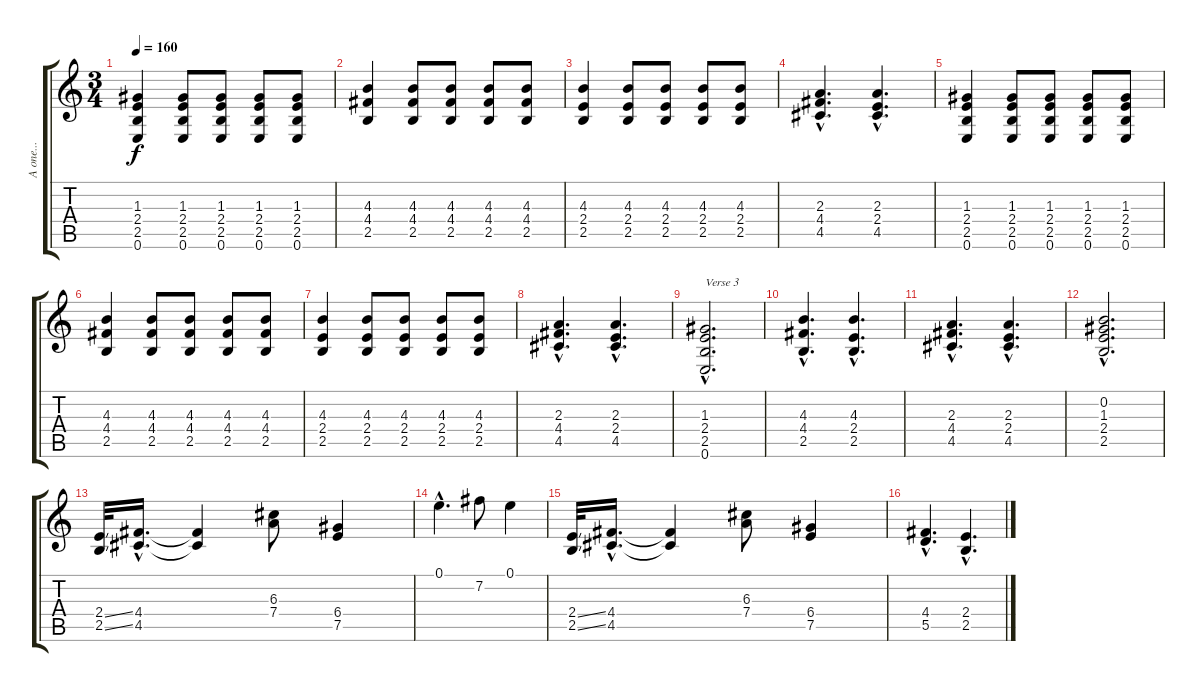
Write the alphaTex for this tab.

\track ("A one..." "A one...") {instrument acousticguitarsteel}
\staff {score tabs}
\tuning (E4 B3 G3 D3 A2 E2) {hide}
\ts (3 4)
\tempo 160
\clef g2
\ks c
(1.3 2.4 2.5 0.6).4{dy f} (1.3 2.4 2.5 0.6).8 (1.3 2.4 2.5 0.6).8 (1.3 2.4 2.5 0.6).8 (1.3 2.4 2.5 0.6).8 |
(4.3 4.4 2.5).4 (4.3 4.4 2.5).8 (4.3 4.4 2.5).8 (4.3 4.4 2.5).8 (4.3 4.4 2.5).8 |
(4.3 2.4 2.5).4 (4.3 2.4 2.5).8 (4.3 2.4 2.5).8 (4.3 2.4 2.5).8 (4.3 2.4 2.5).8 |
(2.3{hac} 4.4{hac} 4.5{hac}).4{d} (2.3{hac} 2.4{hac} 4.5{hac}).4{d} |
(1.3 2.4 2.5 0.6).4 (1.3 2.4 2.5 0.6).8 (1.3 2.4 2.5 0.6).8 (1.3 2.4 2.5 0.6).8 (1.3 2.4 2.5 0.6).8 |
(4.3 4.4 2.5).4 (4.3 4.4 2.5).8 (4.3 4.4 2.5).8 (4.3 4.4 2.5).8 (4.3 4.4 2.5).8 |
(4.3 2.4 2.5).4 (4.3 2.4 2.5).8 (4.3 2.4 2.5).8 (4.3 2.4 2.5).8 (4.3 2.4 2.5).8 |
(2.3{hac} 4.4{hac} 4.5{hac}).4{d} (2.3{hac} 2.4{hac} 4.5{hac}).4{d} |
(1.3{hac} 2.4{hac} 2.5{hac} 0.6{hac}).2{d txt "Verse 3"} |
(4.3{hac} 4.4{hac} 2.5{hac}).4{d} (4.3{hac} 2.4{hac} 2.5{hac}).4{d} |
(2.3{hac} 4.4{hac} 4.5{hac}).4{d} (2.3{hac} 2.4{hac} 4.5{hac}).4{d} |
(0.2{hac} 1.3{hac} 2.4{hac} 2.5{hac}).2{d} |
(2.4{ss} 2.5{ss}).32 (4.4{hac} 4.5{hac}).16{d} (4.4{t} 4.5{t}).4 (6.3 7.4).8 (6.4 7.5).4 |
0.1{hac}.4{d} 7.2.8 0.1.4 |
(2.4{ss} 2.5{ss}).32 (4.4{hac} 4.5{hac}).16{d} (4.4{t} 4.5{t}).4 (6.3 7.4).8 (6.4 7.5).4 |
(4.4{hac} 5.5{hac}).4{d} (2.4{hac} 2.5{hac}).4{d}
